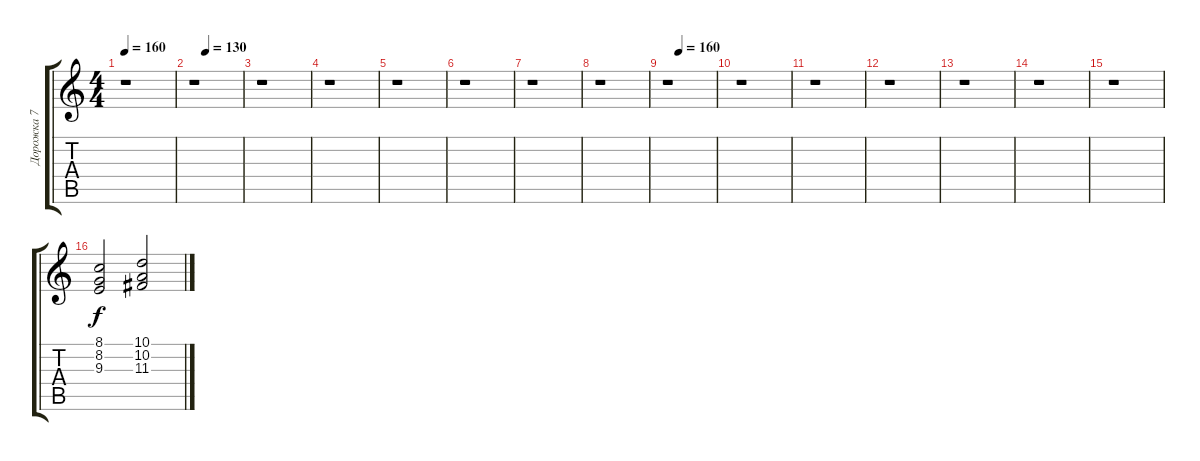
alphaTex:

\track ("Дорожка 7" "Дорожка 7") {instrument choiraahs}
\staff {score tabs}
\tuning (E4 B3 G3 D3 A2 E2) {hide}
\ts (4 4)
\tempo 160
\clef g2
\ks c
r.1{dy f} |
\tempo (130 0.25)
r.1 |
r.1 |
r.1 |
r.1 |
r.1 |
r.1 |
r.1 |
\tempo (160 0.25)
r.1 |
r.1 |
r.1 |
r.1 |
r.1 |
r.1 |
r.1 |
(8.1 8.2 9.3).2 (10.1 10.2 11.3).2
